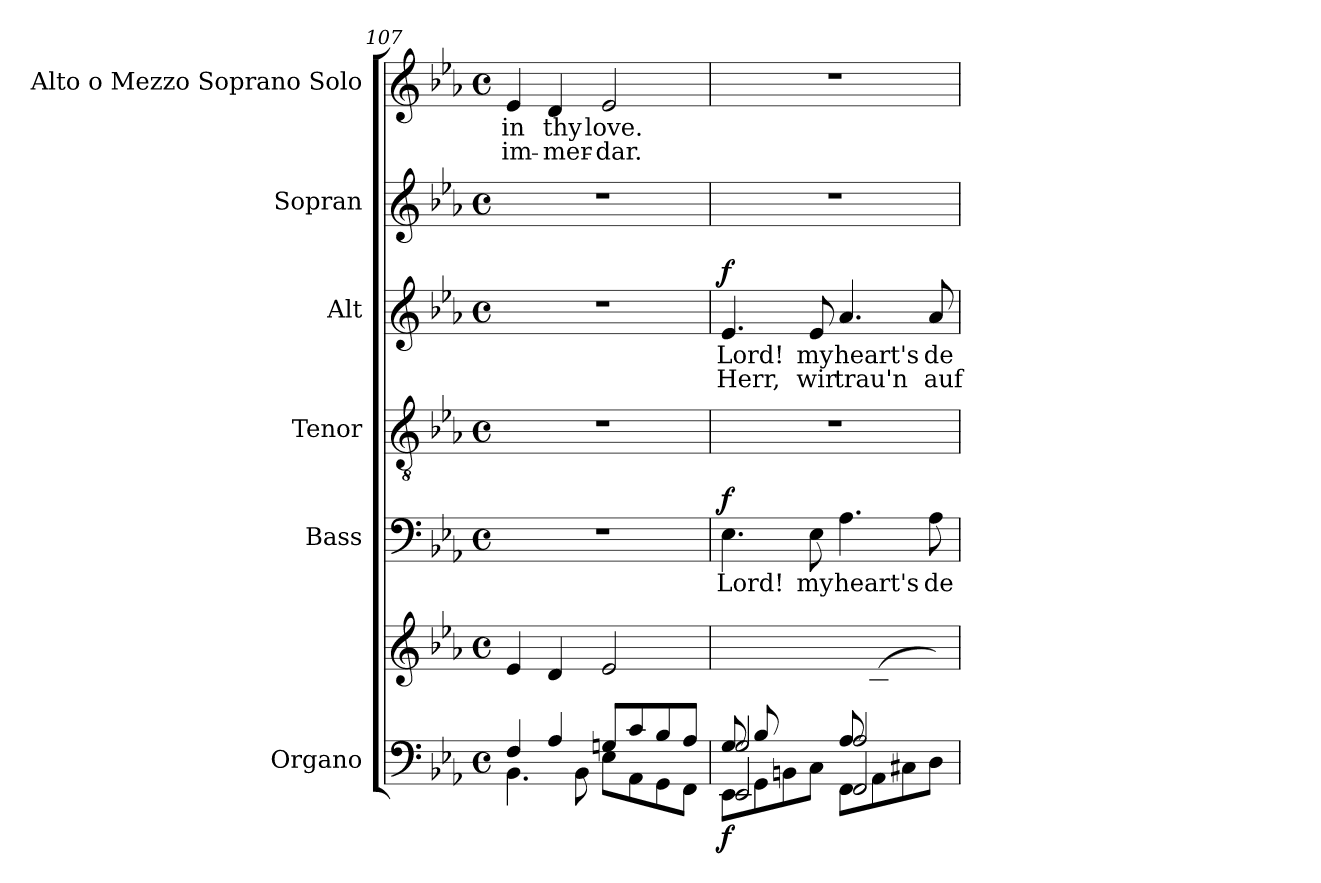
**kern	**kern	**dynam	**kern	**text	**dynam	**kern	**kern	**text	**text	**dynam	**kern	**kern	**text	**text
*part6	*part6	*part6	*part5	*part5	*part5	*part4	*part3	*part3	*part3	*part3	*part2	*part1	*part1	*part1
*staff7	*staff6	*staff6/7	*staff5	*staff5	*staff5	*staff4	*staff3	*staff3	*staff3	*staff3	*staff2	*staff1	*staff1	*staff1
*I"Organo	*	*	*I"Bass	*	*	*I"Tenor	*I"Alt	*	*	*	*I"Sopran	*I"Alto o Mezzo Soprano Solo	*	*
*	*	*	*I'B	*	*	*I'T	*I'A	*	*	*	*I'S	*I'S o l o	*	*
!!LO:PB:g=z
*clefF4	*clefG2	*	*clefF4	*	*	*clefGv2	*clefG2	*	*	*	*clefG2	*clefG2	*	*
*k[b-e-a-]	*k[b-e-a-]	*	*k[b-e-a-]	*	*	*k[b-e-a-]	*k[b-e-a-]	*	*	*	*k[b-e-a-]	*k[b-e-a-]	*	*
*M4/4	*M4/4	*	*M4/4	*	*	*M4/4	*M4/4	*	*	*	*M4/4	*M4/4	*	*
*met(c)	*met(c)	*	*met(c)	*	*	*met(c)	*met(c)	*	*	*	*met(c)	*met(c)	*	*
=107	=107	=107	=107	=107	=107	=107	=107	=107	=107	=107	=107	=107	=107	=107
*^	*	*	*	*	*	*	*	*	*	*	*	*	*	*
!	!	!	!	!	!	!	!	!	!	!	!	!	!	!LO:LY:b	!LO:LY:b
4F/	4.BB-\	4e-/	.	1r	.	.	1r	1r	.	.	.	1r	4e-/	in	im-
!	!	!	!	!	!	!	!	!	!	!	!	!	!	!LO:LY:b	!LO:LY:b
4A-/	.	4d/	.	.	.	.	.	.	.	.	.	.	4d/	thy	-mer-
.	8BB-\	.	.	.	.	.	.	.	.	.	.	.	.	.	.
!	!	!	!	!	!	!	!	!	!	!	!	!	!	!LO:LY:b	!LO:LY:b
8Gn/L	8E-\L	2e-/	.	.	.	.	.	.	.	.	.	.	2e-/	love.	-dar.
8c/	8AA-\	.	.	.	.	.	.	.	.	.	.	.	.	.	.
8B-/	8GG\	.	.	.	.	.	.	.	.	.	.	.	.	.	.
8A-/J	8FF\J	.	.	.	.	.	.	.	.	.	.	.	.	.	.
=108	=108	=108	=108	=108	=108	=108	=108	=108	=108	=108	=108	=108	=108	=108	=108
*^	*^	*	*	*	*	*	*	*	*	*	*	*	*	*	*
!	!	!	!	!	!LO:DY:b=2	!	!LO:LY:b	!LO:DY:b	!	!	!LO:LY:b	!LO:LY:b	!LO:DY:b	!	!	!	!
(>8G/L	2G/	8EE-\L	2EE-/	4ryy	f	4.E-\	Lord!	f	1r	4.e-/	Lord!	Herr,	f	1r	1r	.	.
8B-/	.	8GG\	.	.	.	.	.	.	.	.	.	.	.	.	.	.	.
4ryy	.	8BBn\	.	8d\	.	.	.	.	.	.	.	.	.	.	.	.	.
!	!	!	!	!	!	!	!LO:LY:b	!	!	!	!LO:LY:b	!LO:LY:b	!	!	!	!	!
.	.	8C\J	.	8e-\J)	.	8E-\	my	.	.	8e-/	my	wir	.	.	.	.	.
!	!	!	!	!	!	!	!LO:LY:b	!	!	!	!LO:LY:b	!LO:LY:b	!	!	!	!	!
8A-/L	2A-/	8FF\L	2FF/	8ryy	.	4.A-\	heart's	.	.	4.a-/	heart's	trau'n	.	.	.	.	.
4.ryy	.	8AA-\	.	(>8c\	.	.	.	.	.	.	.	.	.	.	.	.	.
.	.	8C#X\	.	8en\	.	.	.	.	.	.	.	.	.	.	.	.	.
!	!	!	!	!	!	!	!LO:LY:b	!	!	!	!LO:LY:b	!LO:LY:b	!	!	!	!	!
.	.	8D\J	.	8f\J)	.	8A-\	de-	.	.	8a-/	de-	auf	.	.	.	.	.
*v	*v	*v	*v	*	*	*	*	*	*	*	*	*	*	*	*	*	*
=	=	=	=	=	=	=	=	=	=	=	=	=	=	=
*-	*-	*-	*-	*-	*-	*-	*-	*-	*-	*-	*-	*-	*-	*-
